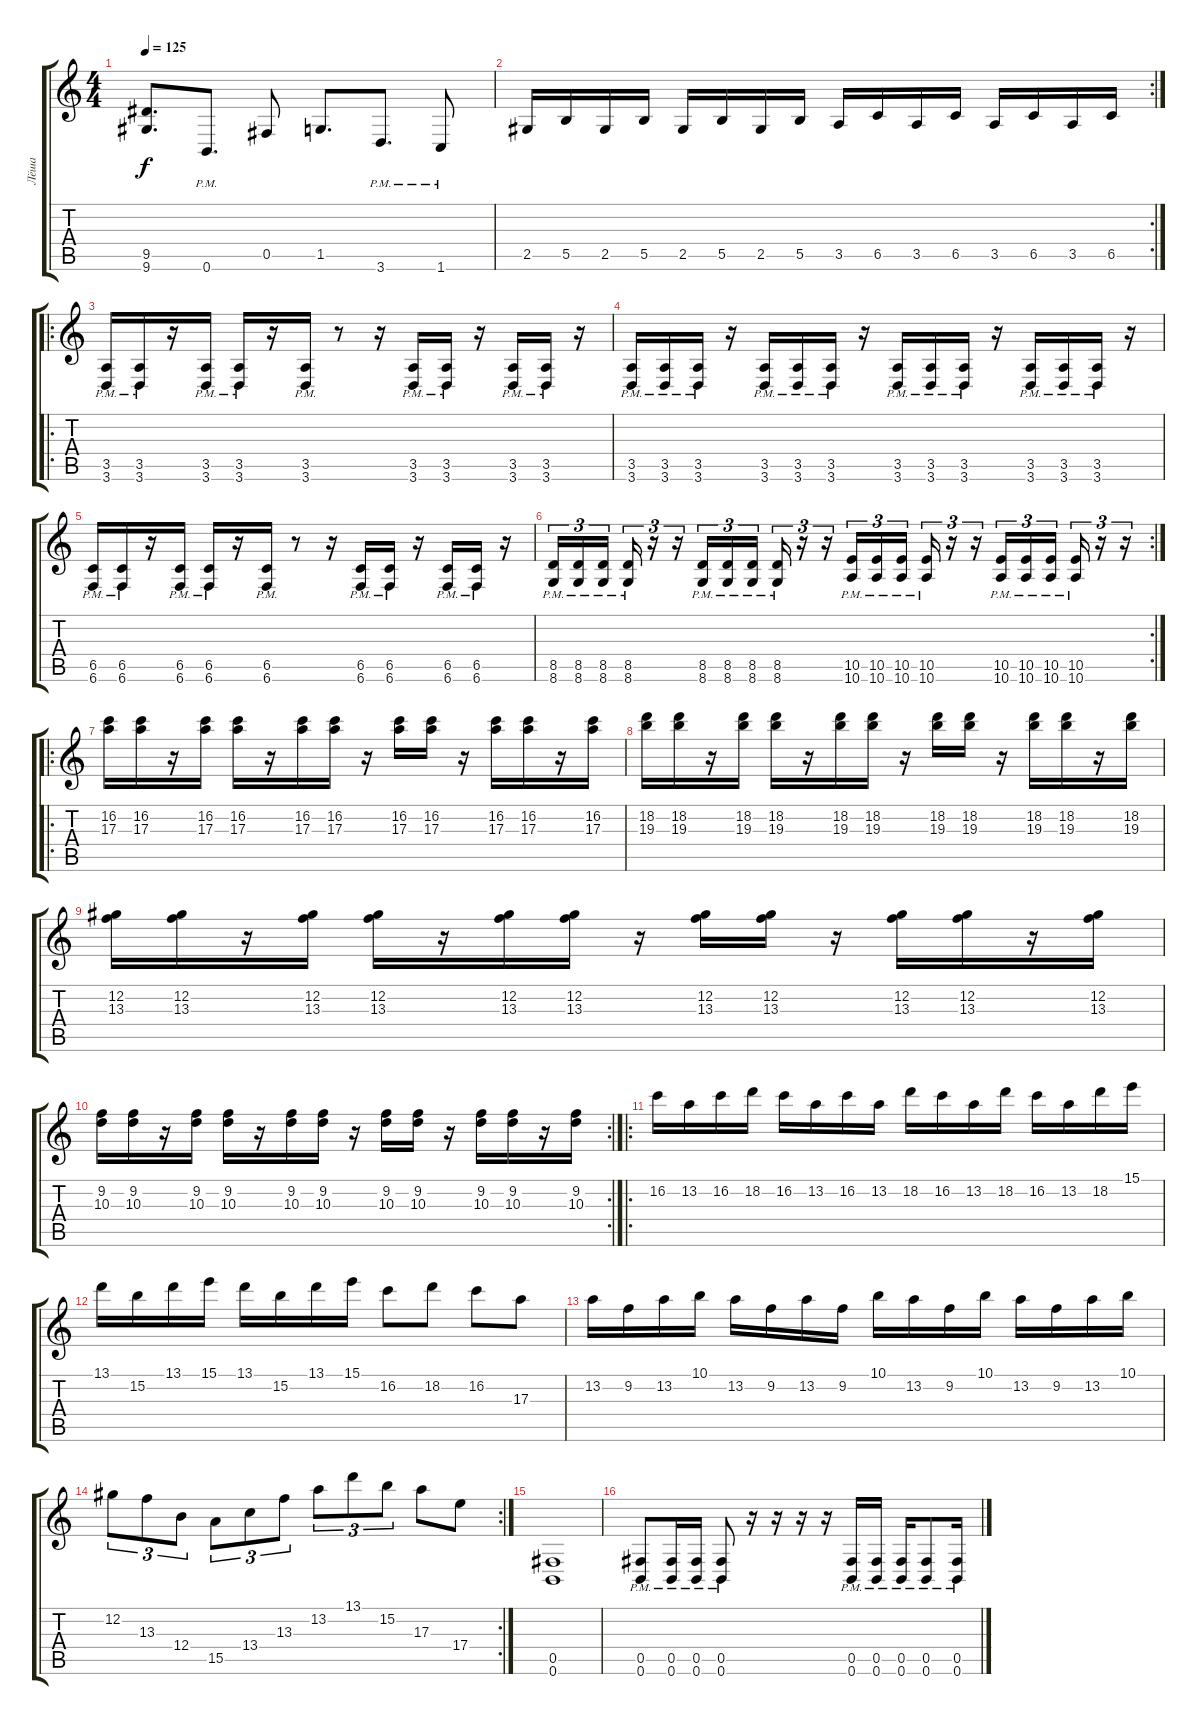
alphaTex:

\track ("Лёша" "Лёша") {instrument distortionguitar}
\staff {score tabs}
\tuning (Db4 Ab3 E3 B2 Gb2 B1) {hide}
\ts (4 4)
\tempo 125
\clef g2
\ks c
(9.5 9.6).8{d dy f} 0.6{pm}.8{d} 0.5.8 1.5.8{d} 3.6{pm}.8{d} 1.6{pm}.8 |
\rc 2
2.5.16 5.5.16 2.5.16 5.5.16 2.5.16 5.5.16 2.5.16 5.5.16 3.5.16 6.5.16 3.5.16 6.5.16 3.5.16 6.5.16 3.5.16 6.5.16 |
\ro
(3.5{pm} 3.6{pm}).16 (3.5{pm} 3.6{pm}).16 r.16 (3.5{pm} 3.6{pm}).16 (3.5{pm} 3.6{pm}).16 r.16 (3.5{pm} 3.6{pm}).16 r.8 r.16 (3.5{pm} 3.6{pm}).16 (3.5{pm} 3.6{pm}).16 r.16 (3.5{pm} 3.6{pm}).16 (3.5{pm} 3.6{pm}).16 r.16 |
(3.5{pm} 3.6{pm}).16 (3.5{pm} 3.6{pm}).16 (3.5{pm} 3.6{pm}).16 r.16 (3.5{pm} 3.6{pm}).16 (3.5{pm} 3.6{pm}).16 (3.5{pm} 3.6{pm}).16 r.16 (3.5{pm} 3.6{pm}).16 (3.5{pm} 3.6{pm}).16 (3.5{pm} 3.6{pm}).16 r.16 (3.5{pm} 3.6{pm}).16 (3.5{pm} 3.6{pm}).16 (3.5{pm} 3.6{pm}).16 r.16 |
(6.5{pm} 6.6{pm}).16 (6.5{pm} 6.6{pm}).16 r.16 (6.5{pm} 6.6{pm}).16 (6.5{pm} 6.6{pm}).16 r.16 (6.5{pm} 6.6{pm}).16 r.8 r.16 (6.5{pm} 6.6{pm}).16 (6.5{pm} 6.6{pm}).16 r.16 (6.5{pm} 6.6{pm}).16 (6.5{pm} 6.6{pm}).16 r.16 |
\rc 2
(8.5{pm} 8.6{pm}).16{tu (3 2)} (8.5{pm} 8.6{pm}).16{tu (3 2)} (8.5{pm} 8.6{pm}).16{tu (3 2) beam splitsecondary} (8.5{pm} 8.6{pm}).16{tu (3 2)} r.16{tu (3 2)} r.16{tu (3 2)} (8.5{pm} 8.6{pm}).16{tu (3 2)} (8.5{pm} 8.6{pm}).16{tu (3 2)} (8.5{pm} 8.6{pm}).16{tu (3 2) beam splitsecondary} (8.5{pm} 8.6{pm}).16{tu (3 2)} r.16{tu (3 2)} r.16{tu (3 2)} (10.5{pm} 10.6{pm}).16{tu (3 2)} (10.5{pm} 10.6{pm}).16{tu (3 2)} (10.5{pm} 10.6{pm}).16{tu (3 2) beam splitsecondary} (10.5{pm} 10.6{pm}).16{tu (3 2)} r.16{tu (3 2)} r.16{tu (3 2)} (10.5{pm} 10.6{pm}).16{tu (3 2)} (10.5{pm} 10.6{pm}).16{tu (3 2)} (10.5{pm} 10.6{pm}).16{tu (3 2) beam splitsecondary} (10.5{pm} 10.6{pm}).16{tu (3 2)} r.16{tu (3 2)} r.16{tu (3 2)} |
\ro
(16.2 17.3).16 (16.2 17.3).16 r.16 (16.2 17.3).16 (16.2 17.3).16 r.16 (16.2 17.3).16 (16.2 17.3).16 r.16 (16.2 17.3).16 (16.2 17.3).16 r.16 (16.2 17.3).16 (16.2 17.3).16 r.16 (16.2 17.3).16 |
(18.2 19.3).16 (18.2 19.3).16 r.16 (18.2 19.3).16 (18.2 19.3).16 r.16 (18.2 19.3).16 (18.2 19.3).16 r.16 (18.2 19.3).16 (18.2 19.3).16 r.16 (18.2 19.3).16 (18.2 19.3).16 r.16 (18.2 19.3).16 |
(12.2 13.3).16 (12.2 13.3).16 r.16 (12.2 13.3).16 (12.2 13.3).16 r.16 (12.2 13.3).16 (12.2 13.3).16 r.16 (12.2 13.3).16 (12.2 13.3).16 r.16 (12.2 13.3).16 (12.2 13.3).16 r.16 (12.2 13.3).16 |
\rc 2
(9.2 10.3).16 (9.2 10.3).16 r.16 (9.2 10.3).16 (9.2 10.3).16 r.16 (9.2 10.3).16 (9.2 10.3).16 r.16 (9.2 10.3).16 (9.2 10.3).16 r.16 (9.2 10.3).16 (9.2 10.3).16 r.16 (9.2 10.3).16 |
\ro
16.2.16 13.2.16 16.2.16 18.2.16 16.2.16 13.2.16 16.2.16 13.2.16 18.2.16 16.2.16 13.2.16 18.2.16 16.2.16 13.2.16 18.2.16 15.1.16 |
13.1.16 15.2.16 13.1.16 15.1.16 13.1.16 15.2.16 13.1.16 15.1.16 16.2.8 18.2.8 16.2.8 17.3.8 |
13.2.16 9.2.16 13.2.16 10.1.16 13.2.16 9.2.16 13.2.16 9.2.16 10.1.16 13.2.16 9.2.16 10.1.16 13.2.16 9.2.16 13.2.16 10.1.16 |
\rc 2
12.2.8{tu (3 2)} 13.3.8{tu (3 2)} 12.4.8{tu (3 2)} 15.5.8{tu (3 2)} 13.4.8{tu (3 2)} 13.3.8{tu (3 2)} 13.2.8{tu (3 2)} 13.1.8{tu (3 2)} 15.2.8{tu (3 2)} 17.3.8 17.4.8 |
(0.5 0.6).1 |
(0.5{pm} 0.6{pm}).8 (0.5{pm} 0.6{pm}).16 (0.5{pm} 0.6{pm}).16 (0.5{pm} 0.6{pm}).8 r.16 r.16 r.16 r.16 (0.5{pm} 0.6{pm}).16 (0.5{pm} 0.6{pm}).16 (0.5{pm} 0.6{pm}).16 (0.5{pm} 0.6{pm}).8 (0.5{pm} 0.6{pm}).16
